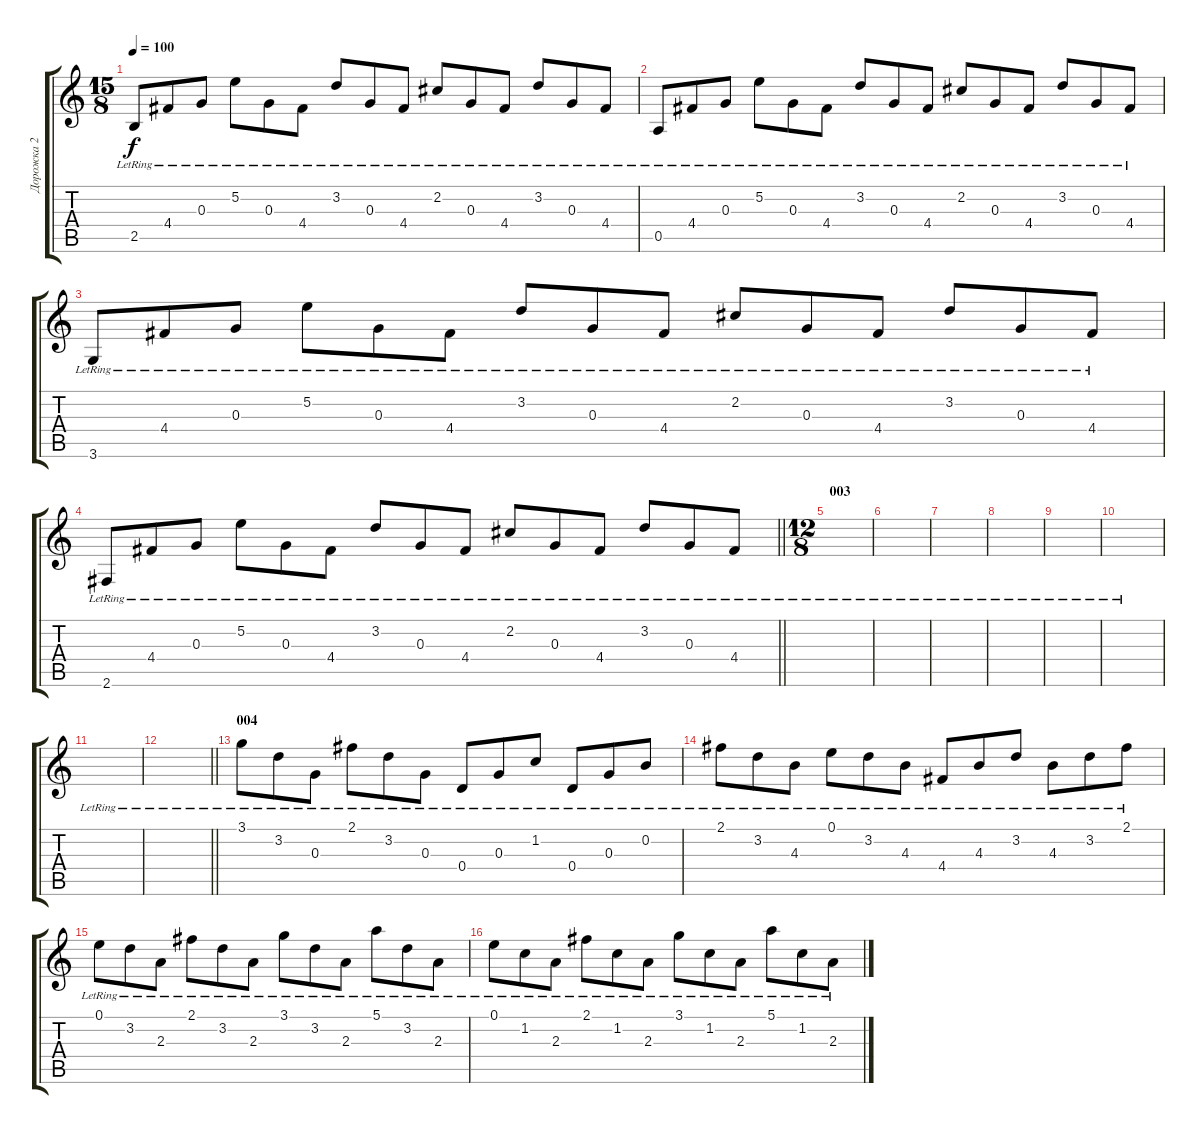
\track ("Дорожка 2" "Дорожка 2") {instrument acousticguitarsteel}
\staff {score tabs}
\tuning (E4 B3 G3 D3 A2 E2) {hide}
\ts (15 8)
\tempo 100
\clef g2
\ks c
2.5{lr}.8{dy f} 4.4{lr}.8 0.3{lr}.8 5.2{lr}.8 0.3{lr}.8 4.4{lr}.8 3.2{lr}.8 0.3{lr}.8 4.4{lr}.8 2.2{lr}.8 0.3{lr}.8 4.4{lr}.8 3.2{lr}.8 0.3{lr}.8 4.4{lr}.8 |
0.5{lr}.8 4.4{lr}.8 0.3{lr}.8 5.2{lr}.8 0.3{lr}.8 4.4{lr}.8 3.2{lr}.8 0.3{lr}.8 4.4{lr}.8 2.2{lr}.8 0.3{lr}.8 4.4{lr}.8 3.2{lr}.8 0.3{lr}.8 4.4{lr}.8 |
3.6{lr}.8 4.4{lr}.8 0.3{lr}.8 5.2{lr}.8 0.3{lr}.8 4.4{lr}.8 3.2{lr}.8 0.3{lr}.8 4.4{lr}.8 2.2{lr}.8 0.3{lr}.8 4.4{lr}.8 3.2{lr}.8 0.3{lr}.8 4.4{lr}.8 |
\barLineRight lightlight
2.6{lr}.8 4.4{lr}.8 0.3{lr}.8 5.2{lr}.8 0.3{lr}.8 4.4{lr}.8 3.2{lr}.8 0.3{lr}.8 4.4{lr}.8 2.2{lr}.8 0.3{lr}.8 4.4{lr}.8 3.2{lr}.8 0.3{lr}.8 4.4{lr}.8 |
\ts (12 8)
\section ("" "003")
|
|
|
|
|
|
|
\barLineRight lightlight
|
\section ("" "004")
3.1{lr}.8 3.2{lr}.8 0.3{lr}.8 2.1{lr}.8 3.2{lr}.8 0.3{lr}.8 0.4{lr}.8 0.3{lr}.8 1.2{lr}.8 0.4{lr}.8 0.3{lr}.8 0.2{lr}.8 |
2.1{lr}.8 3.2{lr}.8 4.3{lr}.8 0.1{lr}.8 3.2{lr}.8 4.3{lr}.8 4.4{lr}.8 4.3{lr}.8 3.2{lr}.8 4.3{lr}.8 3.2{lr}.8 2.1{lr}.8 |
0.1{lr}.8 3.2{lr}.8 2.3{lr}.8 2.1{lr}.8 3.2{lr}.8 2.3{lr}.8 3.1{lr}.8 3.2{lr}.8 2.3{lr}.8 5.1{lr}.8 3.2{lr}.8 2.3{lr}.8 |
0.1{lr}.8 1.2{lr}.8 2.3{lr}.8 2.1{lr}.8 1.2{lr}.8 2.3{lr}.8 3.1{lr}.8 1.2{lr}.8 2.3{lr}.8 5.1{lr}.8 1.2{lr}.8 2.3{lr}.8
